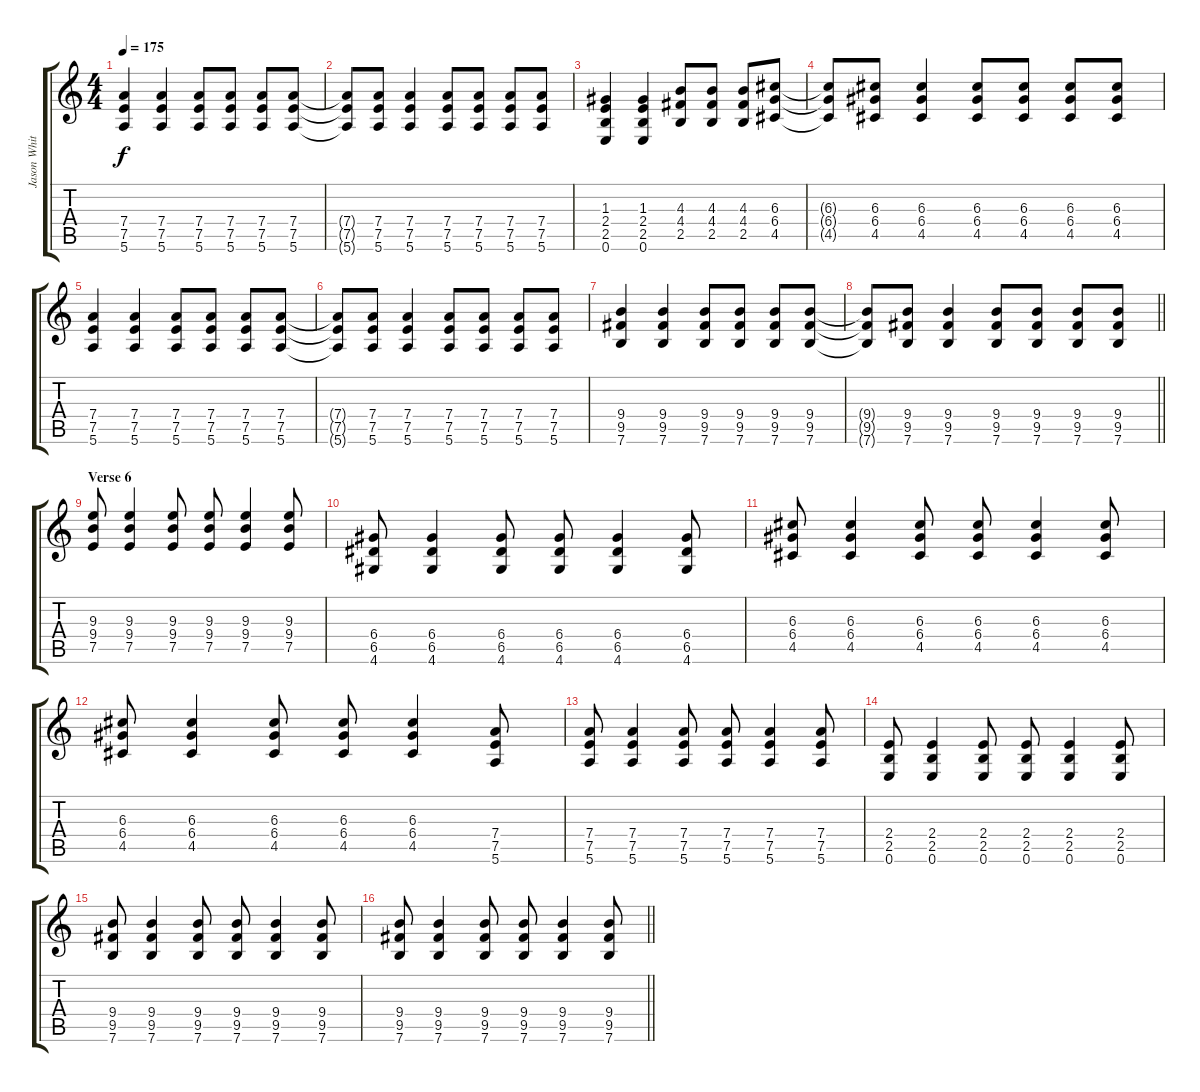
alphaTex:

\track ("Jason White - Guitar" "Jason Whit") {instrument distortionguitar}
\staff {score tabs}
\tuning (E4 B3 G3 D3 A2 E2) {hide}
\ts (4 4)
\tempo 175
\clef g2
\ks c
(7.4 7.5 5.6).4{dy f} (7.4 7.5 5.6).4 (7.4 7.5 5.6).8 (7.4 7.5 5.6).8 (7.4 7.5 5.6).8 (7.4 7.5 5.6).8 |
(7.4{t} 7.5{t} 5.6{t}).8 (7.4 7.5 5.6).8 (7.4 7.5 5.6).4 (7.4 7.5 5.6).8 (7.4 7.5 5.6).8 (7.4 7.5 5.6).8 (7.4 7.5 5.6).8 |
(1.3 2.4 2.5 0.6).4 (1.3 2.4 2.5 0.6).4 (4.3 4.4 2.5).8 (4.3 4.4 2.5).8 (4.3 4.4 2.5).8 (6.3 6.4 4.5).8 |
(6.3{t} 6.4{t} 4.5{t}).8 (6.3 6.4 4.5).8 (6.3 6.4 4.5).4 (6.3 6.4 4.5).8 (6.3 6.4 4.5).8 (6.3 6.4 4.5).8 (6.3 6.4 4.5).8 |
(7.4 7.5 5.6).4 (7.4 7.5 5.6).4 (7.4 7.5 5.6).8 (7.4 7.5 5.6).8 (7.4 7.5 5.6).8 (7.4 7.5 5.6).8 |
(7.4{t} 7.5{t} 5.6{t}).8 (7.4 7.5 5.6).8 (7.4 7.5 5.6).4 (7.4 7.5 5.6).8 (7.4 7.5 5.6).8 (7.4 7.5 5.6).8 (7.4 7.5 5.6).8 |
(9.4 9.5 7.6).4 (9.4 9.5 7.6).4 (9.4 9.5 7.6).8 (9.4 9.5 7.6).8 (9.4 9.5 7.6).8 (9.4 9.5 7.6).8 |
\barLineRight lightlight
(9.4{t} 9.5{t} 7.6{t}).8 (9.4 9.5 7.6).8 (9.4 9.5 7.6).4 (9.4 9.5 7.6).8 (9.4 9.5 7.6).8 (9.4 9.5 7.6).8 (9.4 9.5 7.6).8 |
\section ("" "Verse 6")
(9.3 9.4 7.5).8 (9.3 9.4 7.5).4 (9.3 9.4 7.5).8 (9.3 9.4 7.5).8 (9.3 9.4 7.5).4 (9.3 9.4 7.5).8 |
(6.4 6.5 4.6).8 (6.4 6.5 4.6).4 (6.4 6.5 4.6).8 (6.4 6.5 4.6).8 (6.4 6.5 4.6).4 (6.4 6.5 4.6).8 |
(6.3 6.4 4.5).8 (6.3 6.4 4.5).4 (6.3 6.4 4.5).8 (6.3 6.4 4.5).8 (6.3 6.4 4.5).4 (6.3 6.4 4.5).8 |
(6.3 6.4 4.5).8 (6.3 6.4 4.5).4 (6.3 6.4 4.5).8 (6.3 6.4 4.5).8 (6.3 6.4 4.5).4 (7.4 7.5 5.6).8 |
(7.4 7.5 5.6).8 (7.4 7.5 5.6).4 (7.4 7.5 5.6).8 (7.4 7.5 5.6).8 (7.4 7.5 5.6).4 (7.4 7.5 5.6).8 |
(2.4 2.5 0.6).8 (2.4 2.5 0.6).4 (2.4 2.5 0.6).8 (2.4 2.5 0.6).8 (2.4 2.5 0.6).4 (2.4 2.5 0.6).8 |
(9.4 9.5 7.6).8 (9.4 9.5 7.6).4 (9.4 9.5 7.6).8 (9.4 9.5 7.6).8 (9.4 9.5 7.6).4 (9.4 9.5 7.6).8 |
\barLineRight lightlight
(9.4 9.5 7.6).8 (9.4 9.5 7.6).4 (9.4 9.5 7.6).8 (9.4 9.5 7.6).8 (9.4 9.5 7.6).4 (9.4 9.5 7.6).8
